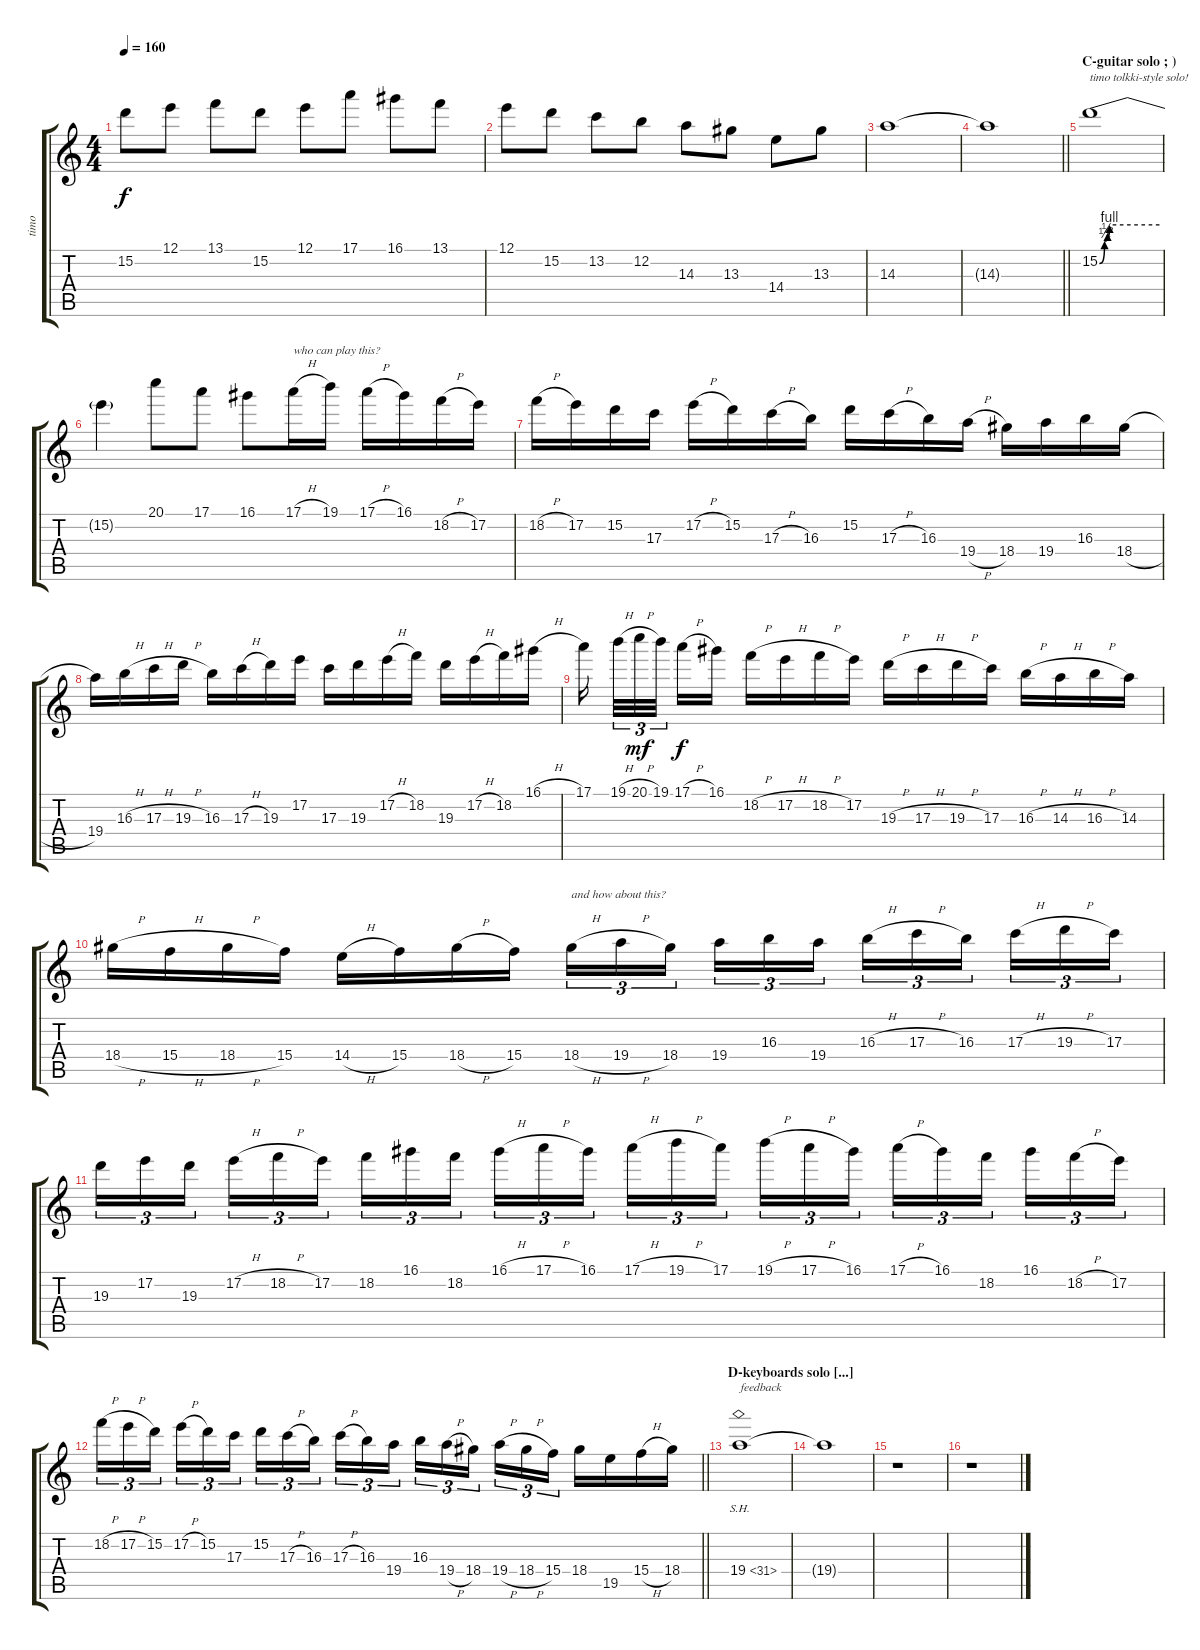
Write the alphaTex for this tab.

\track ("timo" "timo") {instrument overdrivenguitar}
\staff {score tabs}
\tuning (E4 B3 G3 D3 A2 E2) {hide}
\ts (4 4)
\tempo 160
\clef g2
\ks c
15.2.8{dy f} 12.1.8 13.1.8 15.2.8 12.1.8 17.1.8 16.1.8 13.1.8 |
12.1.8 15.2.8 13.2.8 12.2.8 14.3.8 13.3.8 14.4.8 13.3.8 |
14.3.1 |
\barLineRight lightlight
14.3{t}.1 |
\section ("" "C-guitar solo ; )")
15.2{be (custom 0 0 5 1 8 2 10 4 60 4)}.1{txt "timo tolkki-style solo!"} |
15.2{t}.4 20.1.8 17.1.8 16.1.8 17.1{h}.16{txt "who can play this?"} 19.1.16 17.1{h}.16 16.1.16 18.2{h}.16 17.2.16 |
18.2{h}.16 17.2.16 15.2.16 17.3.16 17.2{h}.16 15.2.16 17.3{h}.16 16.3.16 15.2.16 17.3{h}.16 16.3.16 19.4{h}.16 18.4.16 19.4.16 16.3.16 18.4{h}.16 |
19.4.16 16.3{h}.16 17.3{h}.16 19.3{h}.16 16.3.16 17.3{h}.16 19.3.16 17.2.16 17.3.16 19.3.16 17.2{h}.16 18.2.16 19.3.16 17.2{h}.16 18.2.16 16.1{h}.16 |
17.1.16 19.1{h}.32{tu (3 2)} 20.1{h}.32{tu (3 2) dy mf} 19.1.32{tu (3 2)} 17.1{h}.16{dy f} 16.1.16 18.2{h}.16 17.2{h}.16 18.2{h}.16 17.2.16 19.3{h}.16 17.3{h}.16 19.3{h}.16 17.3.16 16.3{h}.16 14.3{h}.16 16.3{h}.16 14.3.16 |
18.4{h}.16 15.4{h}.16 18.4{h}.16 15.4.16 14.4{h}.16 15.4.16 18.4{h}.16 15.4.16 18.4{h}.16{tu (3 2) txt "and how about this?"} 19.4{h}.16{tu (3 2)} 18.4.16{tu (3 2)} 19.4.16{tu (3 2)} 16.3.16{tu (3 2)} 19.4.16{tu (3 2)} 16.3{h}.16{tu (3 2)} 17.3{h}.16{tu (3 2)} 16.3.16{tu (3 2)} 17.3{h}.16{tu (3 2)} 19.3{h}.16{tu (3 2)} 17.3.16{tu (3 2)} |
19.3.16{tu (3 2)} 17.2.16{tu (3 2)} 19.3.16{tu (3 2)} 17.2{h}.16{tu (3 2)} 18.2{h}.16{tu (3 2)} 17.2.16{tu (3 2)} 18.2.16{tu (3 2)} 16.1.16{tu (3 2)} 18.2.16{tu (3 2)} 16.1{h}.16{tu (3 2)} 17.1{h}.16{tu (3 2)} 16.1.16{tu (3 2)} 17.1{h}.16{tu (3 2)} 19.1{h}.16{tu (3 2)} 17.1.16{tu (3 2)} 19.1{h}.16{tu (3 2)} 17.1{h}.16{tu (3 2)} 16.1.16{tu (3 2)} 17.1{h}.16{tu (3 2)} 16.1.16{tu (3 2)} 18.2.16{tu (3 2)} 16.1.16{tu (3 2)} 18.2{h}.16{tu (3 2)} 17.2.16{tu (3 2)} |
\barLineRight lightlight
18.2{h}.16{tu (3 2)} 17.2{h}.16{tu (3 2)} 15.2.16{tu (3 2)} 17.2{h}.16{tu (3 2)} 15.2.16{tu (3 2)} 17.3.16{tu (3 2)} 15.2.16{tu (3 2)} 17.3{h}.16{tu (3 2)} 16.3.16{tu (3 2)} 17.3{h}.16{tu (3 2)} 16.3.16{tu (3 2)} 19.4.16{tu (3 2)} 16.3.16{tu (3 2)} 19.4{h}.16{tu (3 2)} 18.4.16{tu (3 2)} 19.4{h}.16{tu (3 2)} 18.4{h}.16{tu (3 2)} 15.4.16{tu (3 2)} 18.4.16 19.5.16 15.4{h}.16 18.4.16 |
\section ("" "D-keyboards solo [...]")
19.4{sh 12}.1{txt "feedback"} |
19.4{t}.1 |
r.1 |
r.1
